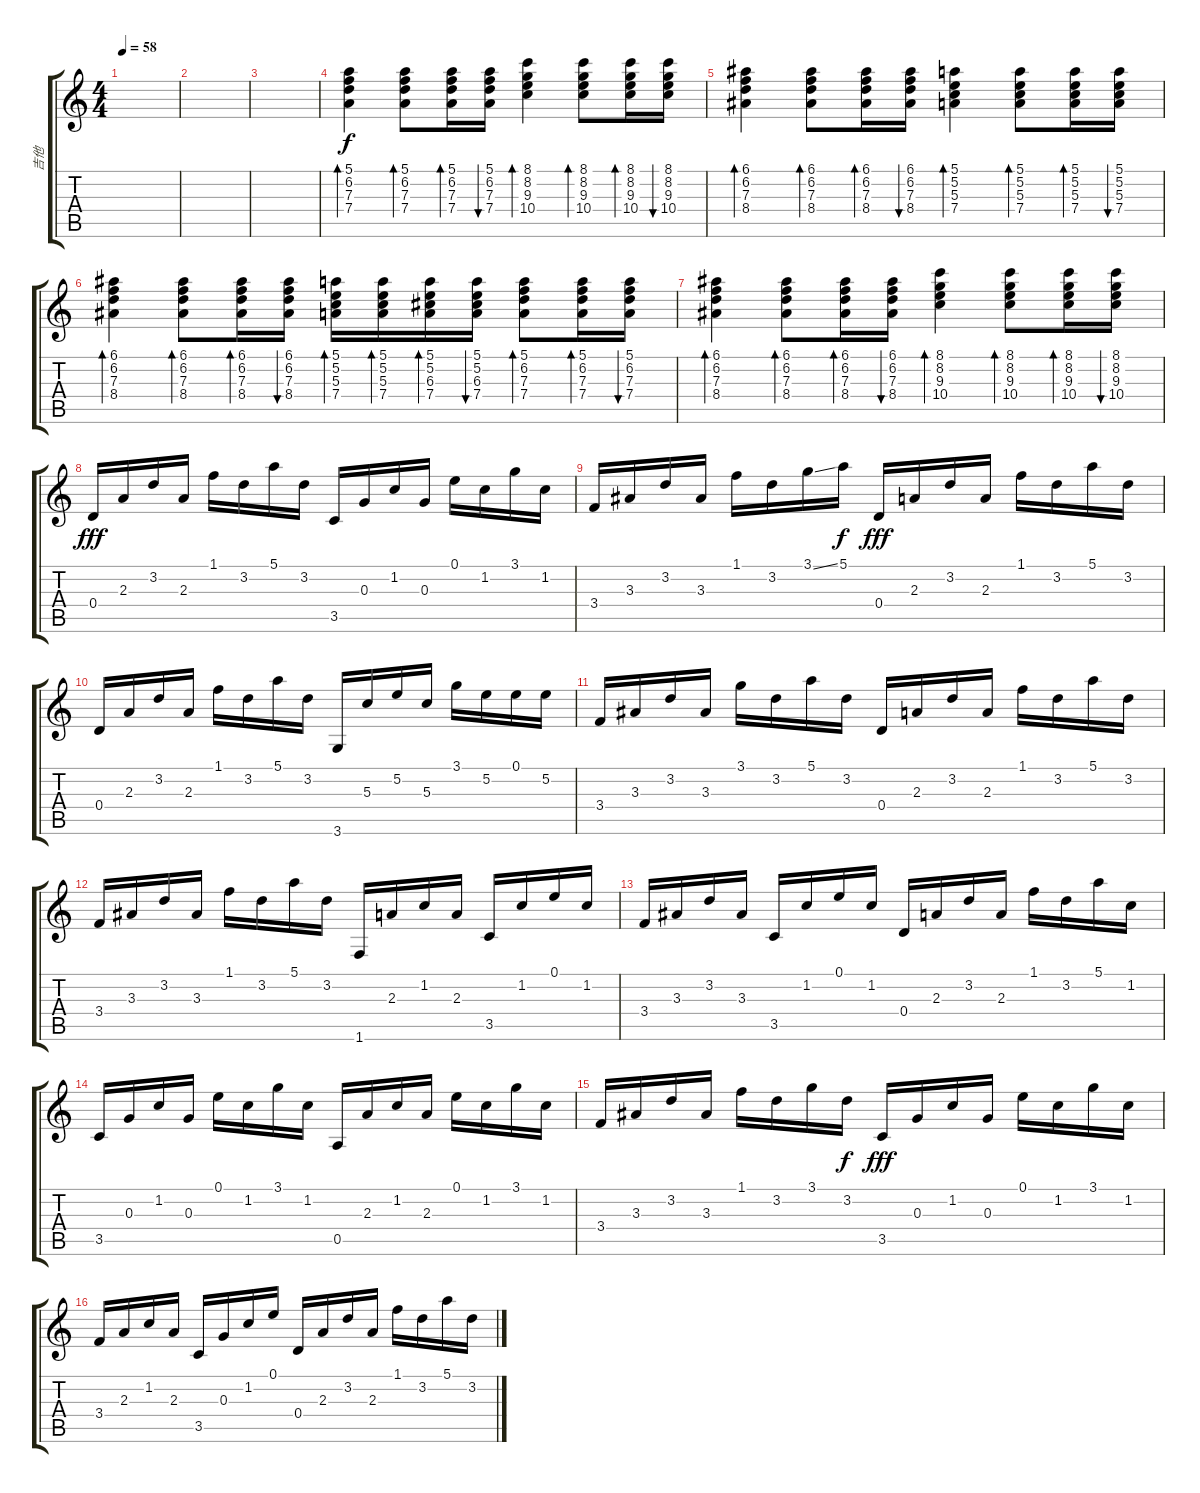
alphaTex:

\track ("吉他" "吉他") {instrument electricguitarjazz}
\staff {score tabs}
\tuning (E4 B3 G3 D3 A2 E2) {hide}
\ts (4 4)
\tempo 58
\clef g2
\ks c
|
|
|
(5.1 6.2 7.3 7.4).4{bd 30} (5.1 6.2 7.3 7.4).8{bd 30} (5.1 6.2 7.3 7.4).16{bd 30} (5.1 6.2 7.3 7.4).16{bu 30} (8.1 8.2 9.3 10.4).4{bd 30} (8.1 8.2 9.3 10.4).8{bd 30} (8.1 8.2 9.3 10.4).16{bd 30} (8.1 8.2 9.3 10.4).16{bu 30} |
(6.1 6.2 7.3 8.4).4{bd 30} (6.1 6.2 7.3 8.4).8{bd 30} (6.1 6.2 7.3 8.4).16{bd 30} (6.1 6.2 7.3 8.4).16{bu 30} (5.1 5.2 5.3 7.4).4{bd 30} (5.1 5.2 5.3 7.4).8{bd 30} (5.1 5.2 5.3 7.4).16{bd 30} (5.1 5.2 5.3 7.4).16{bu 30} |
(6.1 6.2 7.3 8.4).4{bd 30} (6.1 6.2 7.3 8.4).8{bd 30} (6.1 6.2 7.3 8.4).16{bd 30} (6.1 6.2 7.3 8.4).16{bu 30} (5.1 5.2 5.3 7.4).16{bd 30} (5.1 5.2 5.3 7.4).16{bd 30} (5.1 5.2 6.3 7.4).16{bd 30} (5.1 5.2 6.3 7.4).16{bu 30} (5.1 6.2 7.3 7.4).8{bd 120} (5.1 6.2 7.3 7.4).16{bd 120} (5.1 6.2 7.3 7.4).16{bu 120} |
(6.1 6.2 7.3 8.4).4{bd 30} (6.1 6.2 7.3 8.4).8{bd 30} (6.1 6.2 7.3 8.4).16{bd 30} (6.1 6.2 7.3 8.4).16{bu 30} (8.1 8.2 9.3 10.4).4{bd 30} (8.1 8.2 9.3 10.4).8{bd 30} (8.1 8.2 9.3 10.4).16{bd 30} (8.1 8.2 9.3 10.4).16{bu 30} |
0.4.16{dy fff} 2.3.16 3.2.16 2.3.16 1.1.16 3.2.16 5.1.16 3.2.16 3.5.16 0.3.16 1.2.16 0.3.16 0.1.16 1.2.16 3.1.16 1.2.16 |
3.4.16 3.3.16 3.2.16 3.3.16 1.1.16 3.2.16 3.1{ss}.16 5.1.16{dy f} 0.4.16{dy fff} 2.3.16 3.2.16 2.3.16 1.1.16 3.2.16 5.1.16 3.2.16 |
0.4.16 2.3.16 3.2.16 2.3.16 1.1.16 3.2.16 5.1.16 3.2.16 3.6.16 5.3.16 5.2.16 5.3.16 3.1.16 5.2.16 0.1.16 5.2.16 |
3.4.16 3.3.16 3.2.16 3.3.16 3.1.16 3.2.16 5.1.16 3.2.16 0.4.16 2.3.16 3.2.16 2.3.16 1.1.16 3.2.16 5.1.16 3.2.16 |
3.4.16 3.3.16 3.2.16 3.3.16 1.1.16 3.2.16 5.1.16 3.2.16 1.6.16 2.3.16 1.2.16 2.3.16 3.5.16 1.2.16 0.1.16 1.2.16 |
3.4.16 3.3.16 3.2.16 3.3.16 3.5.16 1.2.16 0.1.16 1.2.16 0.4.16 2.3.16 3.2.16 2.3.16 1.1.16 3.2.16 5.1.16 1.2.16 |
3.5.16 0.3.16 1.2.16 0.3.16 0.1.16 1.2.16 3.1.16 1.2.16 0.5.16 2.3.16 1.2.16 2.3.16 0.1.16 1.2.16 3.1.16 1.2.16 |
3.4.16 3.3.16 3.2.16 3.3.16 1.1.16 3.2.16 3.1.16 3.2.16{dy f} 3.5.16{dy fff} 0.3.16 1.2.16 0.3.16 0.1.16 1.2.16 3.1.16 1.2.16 |
3.4.16 2.3.16 1.2.16 2.3.16 3.5.16 0.3.16 1.2.16 0.1.16 0.4.16 2.3.16 3.2.16 2.3.16 1.1.16 3.2.16 5.1.16 3.2.16
